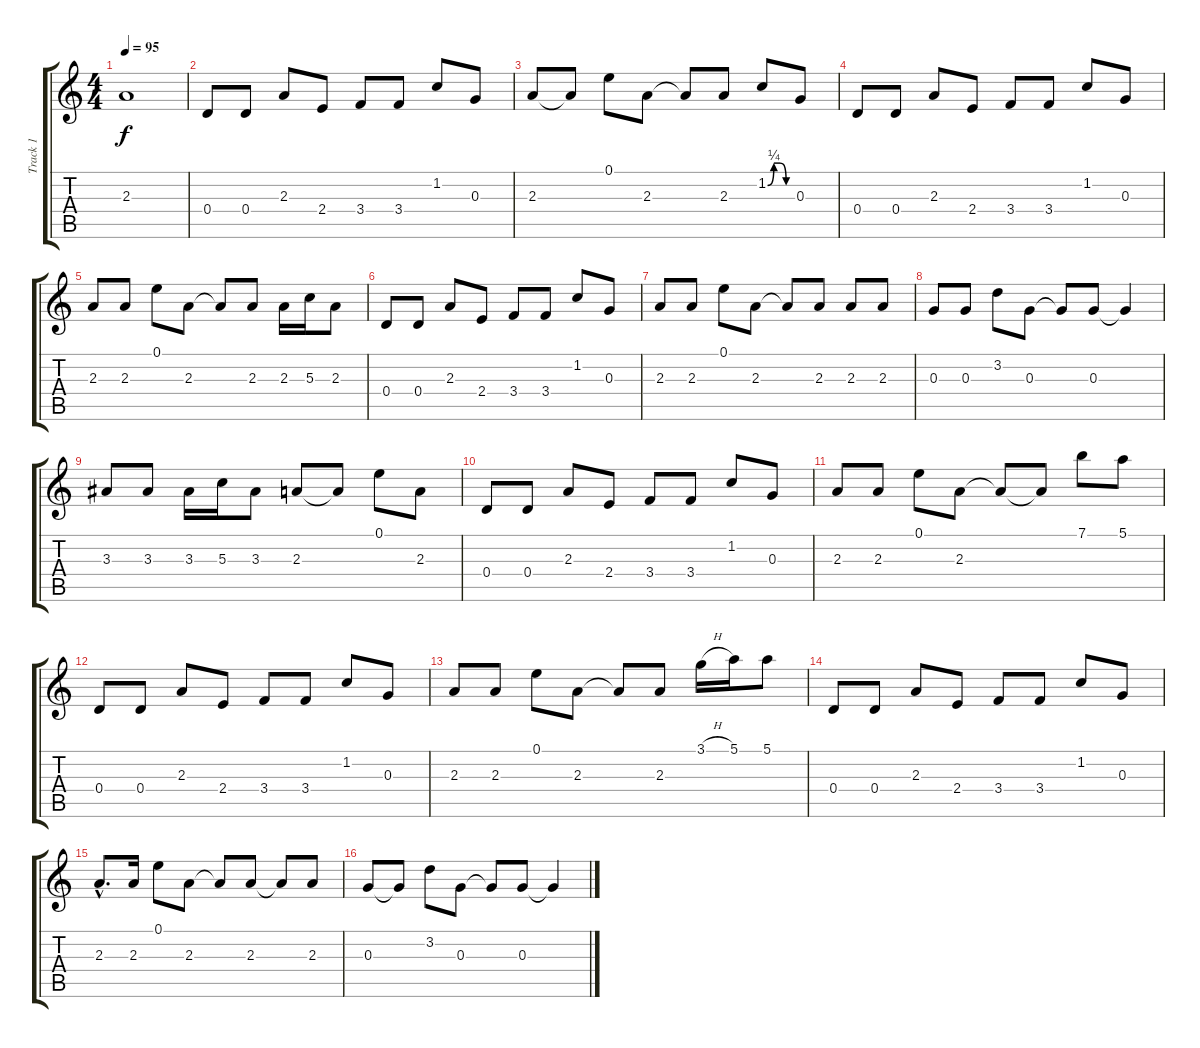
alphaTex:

\track ("Track 1" "Track 1") {instrument electricguitarclean}
\staff {score tabs}
\tuning (E4 B3 G3 D3 A2 E2) {hide}
\ts (4 4)
\tempo 95
\clef g2
\ks c
2.3.1{dy f instrument electricguitarclean} |
0.4.8 0.4.8 2.3.8 2.4.8 3.4.8 3.4.8 1.2.8 0.3.8 |
2.3.8 2.3{t}.8 0.1.8 2.3.8 2.3{t}.8 2.3.8 1.2{be (custom 0 0 15 1 30 1 45 0 60 0)}.8 0.3.8 |
0.4.8 0.4.8 2.3.8 2.4.8 3.4.8 3.4.8 1.2.8 0.3.8 |
2.3.8 2.3.8 0.1.8 2.3.8 2.3{t}.8 2.3.8 2.3.16 5.3.16 2.3.8 |
0.4.8 0.4.8 2.3.8 2.4.8 3.4.8 3.4.8 1.2.8 0.3.8 |
2.3.8 2.3.8 0.1.8 2.3.8 2.3{t}.8 2.3.8 2.3.8 2.3.8 |
0.3.8 0.3.8 3.2.8 0.3.8 0.3{t}.8 0.3.8 0.3{t}.4 |
3.3.8 3.3.8 3.3.16 5.3.16 3.3.8 2.3.8 2.3{t}.8 0.1.8 2.3.8 |
0.4.8 0.4.8 2.3.8 2.4.8 3.4.8 3.4.8 1.2.8 0.3.8 |
2.3.8 2.3.8 0.1.8 2.3.8 2.3{t}.8 2.3{t}.8 7.1.8 5.1.8 |
0.4.8 0.4.8 2.3.8 2.4.8 3.4.8 3.4.8 1.2.8 0.3.8 |
2.3.8 2.3.8 0.1.8 2.3.8 2.3{t}.8 2.3.8 3.1{h}.16 5.1.16 5.1.8 |
0.4.8 0.4.8 2.3.8 2.4.8 3.4.8 3.4.8 1.2.8 0.3.8 |
2.3{hac}.8{d} 2.3.16 0.1.8 2.3.8 2.3{t}.8 2.3.8 2.3{t}.8 2.3.8 |
0.3.8 0.3{t}.8 3.2.8 0.3.8 0.3{t}.8 0.3.8 0.3{t}.4
